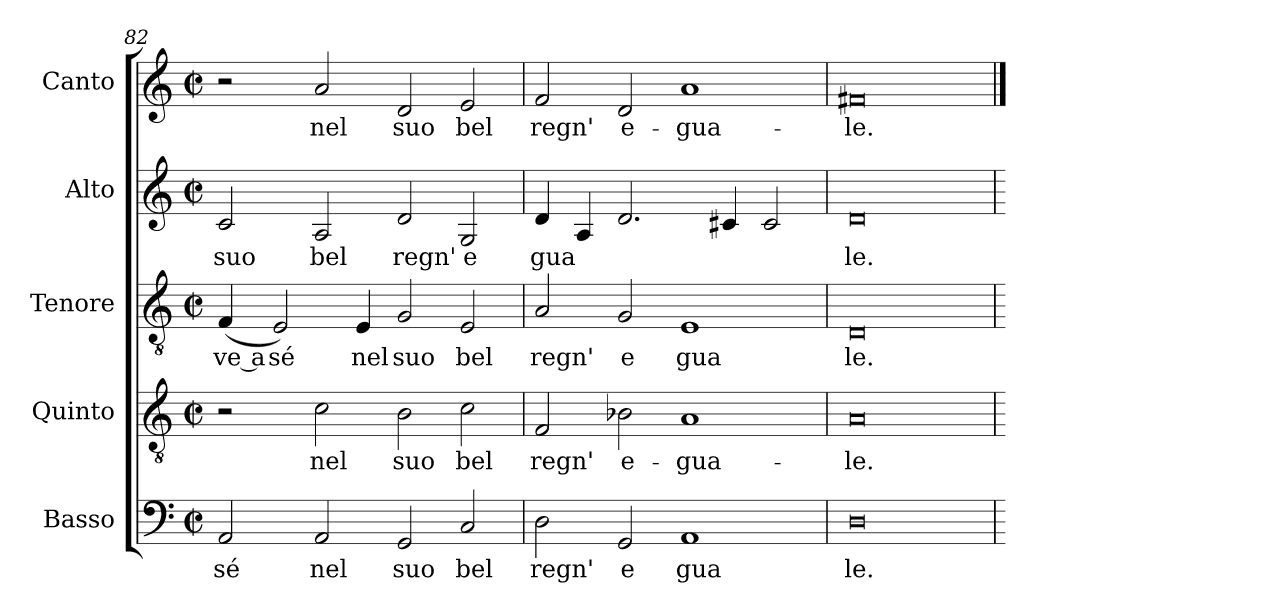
**kern	**text	**kern	**text	**kern	**text	**kern	**text	**kern	**text
*part5	*part5	*part4	*part4	*part3	*part3	*part2	*part2	*part1	*part1
*staff5	*staff5	*staff4	*staff4	*staff3	*staff3	*staff2	*staff2	*staff1	*staff1
*I"Basso	*	*I"Quinto	*	*I"Tenore	*	*I"Alto	*	*I"Canto	*
*clefF4	*	*clefGv2	*	*clefGv2	*	*clefG2	*	*clefG2	*
*	*	*k[]	*	*k[]	*	*k[]	*	*k[]	*
*	*	*C:	*	*C:	*	*C:	*	*C:	*
*M2/2	*	*M2/2	*	*M2/2	*	*M2/2	*	*M2/2	*
*met(c|)	*	*met(c|)	*	*met(c|)	*	*met(c|)	*	*met(c|)	*
=82	=82	=82	=82	=82	=82	=82	=82	=82	=82
!	!LO:LY:b:cj	!	!	!	!LO:LY:b:rj	!	!LO:LY:b:cj	!	!
2AA/	sé	2r	.	(<4F/	ve a	2c/	suo	2r	.
!	!	!	!	!	!LO:LY:b:cj	!	!	!	!
.	.	.	.	2E/)	sé	.	.	.	.
!	!LO:LY:b:cj	!	!LO:LY:b:cj	!	!	!	!LO:LY:b:cj	!	!LO:LY:b:cj
2AA/	nel	2c\	nel	.	.	2A/	bel	2a/	nel
!	!	!	!	!	!LO:LY:b:cj	!	!	!	!
.	.	.	.	4E/	nel	.	.	.	.
!	!LO:LY:b:cj	!	!LO:LY:b:cj	!	!LO:LY:b:cj	!	!LO:LY:b:cj	!	!LO:LY:b:cj
2GG/	suo	2B\	suo	2G/	suo	2d/	regn'	2d/	suo
!	!LO:LY:b:cj	!	!LO:LY:b:cj	!	!LO:LY:b:cj	!	!LO:LY:b:cj	!	!LO:LY:b:cj
2C/	bel	2c\	bel	2E/	bel	2G/	e	2e/	bel
=83	=83	=83	=83	=83	=83	=83	=83	=83	=83
!	!LO:LY:b:cj	!	!LO:LY:b:cj	!	!LO:LY:b:cj	!	!LO:LY:b	!	!LO:LY:b:cj
2D\	regn'	2F/	regn'	2A/	regn'	4d/	gua	2f/	regn'
.	.	.	.	.	.	4A/	.	.	.
!	!LO:LY:b:cj	!	!LO:LY:b:cj	!	!LO:LY:b:cj	!	!	!	!LO:LY:b:cj
2GG/	e	2B-\	e-	2G/	e	2.d/	.	2d/	e-
!	!LO:LY:b:cj	!	!LO:LY:b:cj	!	!LO:LY:b:cj	!	!	!	!LO:LY:b:cj
1AA	gua	1A	-gua-	1E	gua	.	.	1a	-gua-
.	.	.	.	.	.	4c#/	.	.	.
.	.	.	.	.	.	2c#/	.	.	.
=84	=84	=84	=84	=84	=84	=84	=84	=84	=84
!	!LO:LY:b:cj	!	!LO:LY:b:cj	!	!LO:LY:b:cj	!	!LO:LY:b:cj	!	!LO:LY:b:cj
0D	le.	0A	-le.	0D	le.	0d	le.	0f#X	-le.
=	==	=	==	=	==	=	==	==	==
*-	*-	*-	*-	*-	*-	*-	*-	*-	*-
